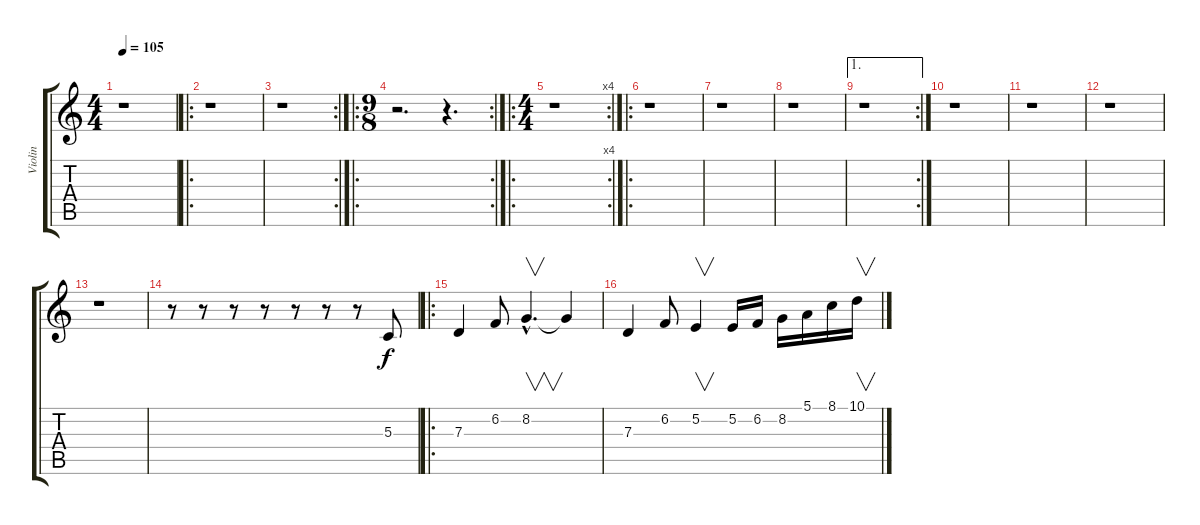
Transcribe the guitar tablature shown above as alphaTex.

\track ("Violin" "Violin") {instrument violin}
\staff {score tabs}
\tuning (E4 B3 G3 D3 A2 E2) {hide}
\ts (4 4)
\tempo 105
\clef g2
\ks c
r.1{dy f} |
\ro
r.1 |
\rc 2
r.1 |
\ro
\rc 2
\ts (9 8)
r.2{d} r.4{d} |
\ro
\rc 4
\ts (4 4)
r.1 |
\ro
r.1 |
r.1 |
r.1 |
\ae 1
\rc 2
r.1 |
r.1 |
r.1 |
r.1 |
r.1 |
r.8 r.8 r.8 r.8 r.8 r.8 r.8 5.3.8 |
\ro
7.3.4 6.2.8 8.2{hac}.4{v d} 8.2{t}.4 |
7.3.4 6.2.8 5.2.4{v} 5.2.16 6.2.16 8.2.16 5.1.16 8.1.16 10.1.16{v}
